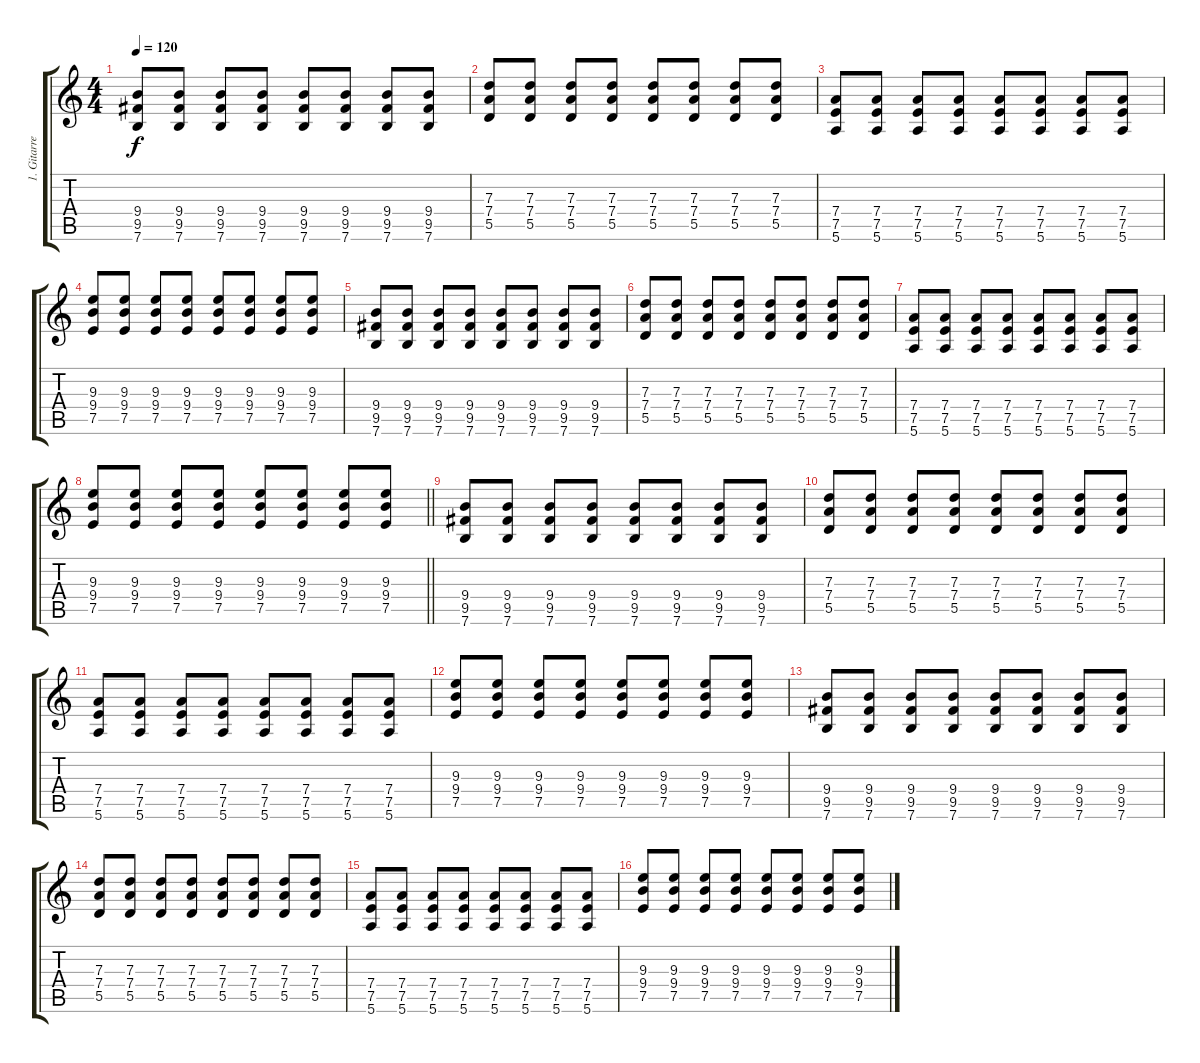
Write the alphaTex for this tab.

\track ("1. Gitarre" "1. Gitarre") {instrument distortionguitar}
\staff {score tabs}
\tuning (E4 B3 G3 D3 A2 E2) {hide}
\ts (4 4)
\tempo 120
\clef g2
\ks c
(9.4 9.5 7.6).8{dy f} (9.4 9.5 7.6).8 (9.4 9.5 7.6).8 (9.4 9.5 7.6).8 (9.4 9.5 7.6).8 (9.4 9.5 7.6).8 (9.4 9.5 7.6).8 (9.4 9.5 7.6).8 |
(7.3 7.4 5.5).8 (7.3 7.4 5.5).8 (7.3 7.4 5.5).8 (7.3 7.4 5.5).8 (7.3 7.4 5.5).8 (7.3 7.4 5.5).8 (7.3 7.4 5.5).8 (7.3 7.4 5.5).8 |
(7.4 7.5 5.6).8 (7.4 7.5 5.6).8 (7.4 7.5 5.6).8 (7.4 7.5 5.6).8 (7.4 7.5 5.6).8 (7.4 7.5 5.6).8 (7.4 7.5 5.6).8 (7.4 7.5 5.6).8 |
(9.3 9.4 7.5).8 (9.3 9.4 7.5).8 (9.3 9.4 7.5).8 (9.3 9.4 7.5).8 (9.3 9.4 7.5).8 (9.3 9.4 7.5).8 (9.3 9.4 7.5).8 (9.3 9.4 7.5).8 |
(9.4 9.5 7.6).8 (9.4 9.5 7.6).8 (9.4 9.5 7.6).8 (9.4 9.5 7.6).8 (9.4 9.5 7.6).8 (9.4 9.5 7.6).8 (9.4 9.5 7.6).8 (9.4 9.5 7.6).8 |
(7.3 7.4 5.5).8 (7.3 7.4 5.5).8 (7.3 7.4 5.5).8 (7.3 7.4 5.5).8 (7.3 7.4 5.5).8 (7.3 7.4 5.5).8 (7.3 7.4 5.5).8 (7.3 7.4 5.5).8 |
(7.4 7.5 5.6).8 (7.4 7.5 5.6).8 (7.4 7.5 5.6).8 (7.4 7.5 5.6).8 (7.4 7.5 5.6).8 (7.4 7.5 5.6).8 (7.4 7.5 5.6).8 (7.4 7.5 5.6).8 |
\barLineRight lightlight
(9.3 9.4 7.5).8 (9.3 9.4 7.5).8 (9.3 9.4 7.5).8 (9.3 9.4 7.5).8 (9.3 9.4 7.5).8 (9.3 9.4 7.5).8 (9.3 9.4 7.5).8 (9.3 9.4 7.5).8 |
(9.4 9.5 7.6).8 (9.4 9.5 7.6).8 (9.4 9.5 7.6).8 (9.4 9.5 7.6).8 (9.4 9.5 7.6).8 (9.4 9.5 7.6).8 (9.4 9.5 7.6).8 (9.4 9.5 7.6).8 |
(7.3 7.4 5.5).8 (7.3 7.4 5.5).8 (7.3 7.4 5.5).8 (7.3 7.4 5.5).8 (7.3 7.4 5.5).8 (7.3 7.4 5.5).8 (7.3 7.4 5.5).8 (7.3 7.4 5.5).8 |
(7.4 7.5 5.6).8 (7.4 7.5 5.6).8 (7.4 7.5 5.6).8 (7.4 7.5 5.6).8 (7.4 7.5 5.6).8 (7.4 7.5 5.6).8 (7.4 7.5 5.6).8 (7.4 7.5 5.6).8 |
(9.3 9.4 7.5).8 (9.3 9.4 7.5).8 (9.3 9.4 7.5).8 (9.3 9.4 7.5).8 (9.3 9.4 7.5).8 (9.3 9.4 7.5).8 (9.3 9.4 7.5).8 (9.3 9.4 7.5).8 |
(9.4 9.5 7.6).8 (9.4 9.5 7.6).8 (9.4 9.5 7.6).8 (9.4 9.5 7.6).8 (9.4 9.5 7.6).8 (9.4 9.5 7.6).8 (9.4 9.5 7.6).8 (9.4 9.5 7.6).8 |
(7.3 7.4 5.5).8 (7.3 7.4 5.5).8 (7.3 7.4 5.5).8 (7.3 7.4 5.5).8 (7.3 7.4 5.5).8 (7.3 7.4 5.5).8 (7.3 7.4 5.5).8 (7.3 7.4 5.5).8 |
(7.4 7.5 5.6).8 (7.4 7.5 5.6).8 (7.4 7.5 5.6).8 (7.4 7.5 5.6).8 (7.4 7.5 5.6).8 (7.4 7.5 5.6).8 (7.4 7.5 5.6).8 (7.4 7.5 5.6).8 |
(9.3 9.4 7.5).8 (9.3 9.4 7.5).8 (9.3 9.4 7.5).8 (9.3 9.4 7.5).8 (9.3 9.4 7.5).8 (9.3 9.4 7.5).8 (9.3 9.4 7.5).8 (9.3 9.4 7.5).8
